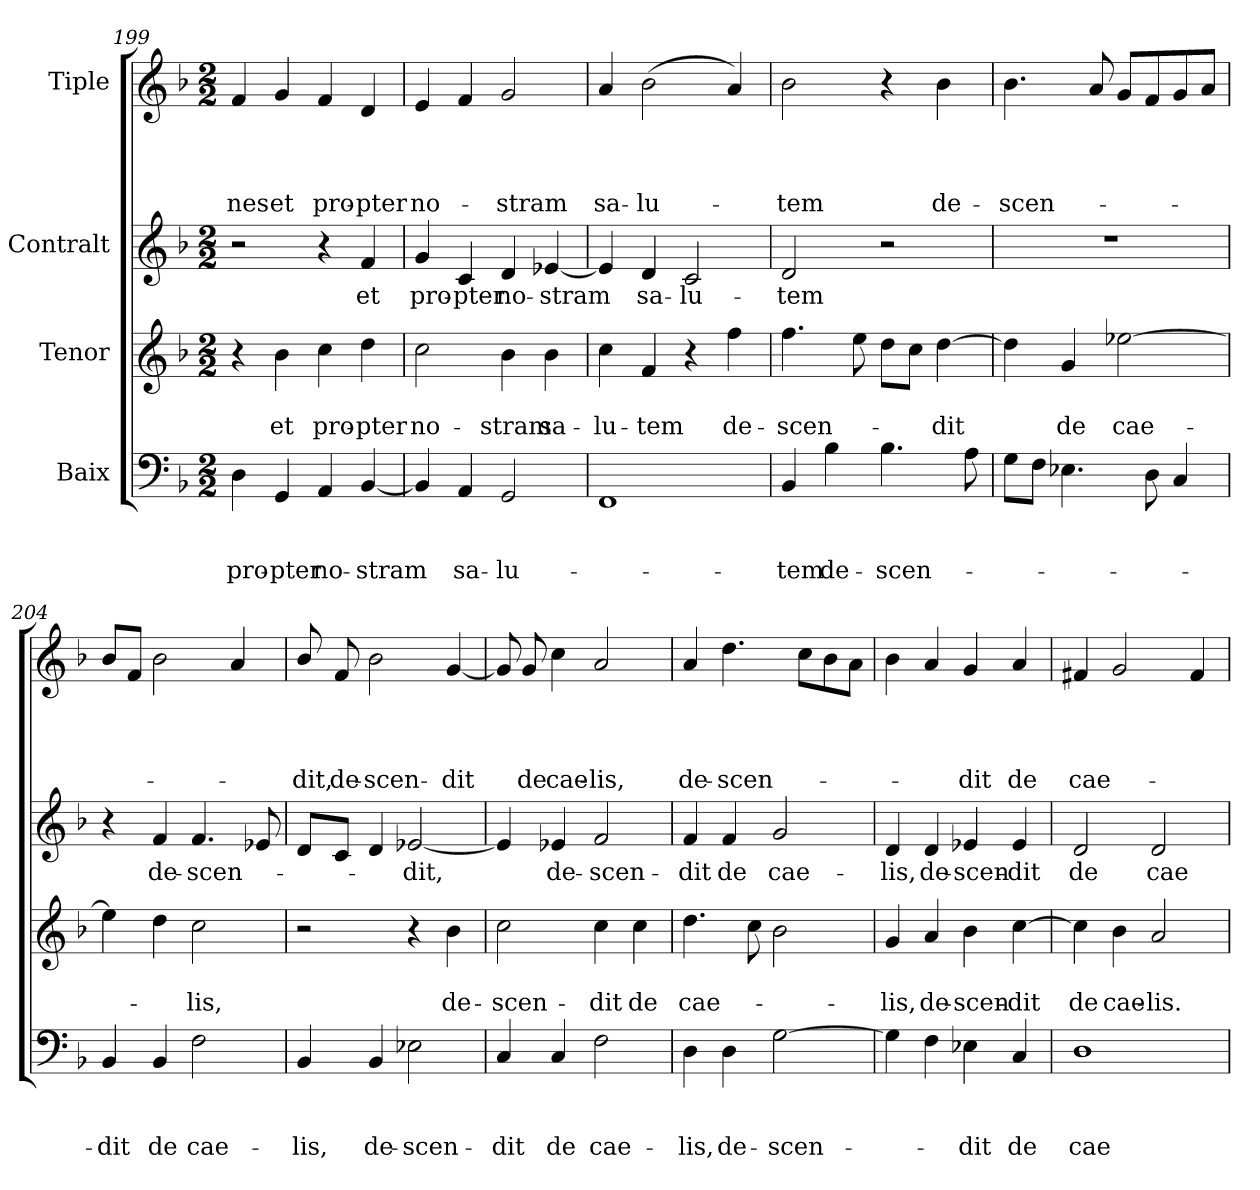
**kern	**text	**text	**text	**kern	**text	**text	**kern	**text	**kern	**text	**text	**text	**text
*part4	*part4	*part4	*part4	*part3	*part3	*part3	*part2	*part2	*part1	*part1	*part1	*part1	*part1
*staff4	*staff4	*staff4	*staff4	*staff3	*staff3	*staff3	*staff2	*staff2	*staff1	*staff1	*staff1	*staff1	*staff1
*I"Baix	*	*	*	*I"Tenor	*	*	*I"Contralt	*	*I"Tiple	*	*	*	*
*clefF4	*	*	*	*clefG2	*	*	*clefG2	*	*clefG2	*	*	*	*
*k[b-]	*	*	*	*k[b-]	*	*	*k[b-]	*	*k[b-]	*	*	*	*
*F:	*	*	*	*F:	*	*	*F:	*	*F:	*	*	*	*
*M2/2	*	*	*	*M2/2	*	*	*M2/2	*	*M2/2	*	*	*	*
=199	=199	=199	=199	=199	=199	=199	=199	=199	=199	=199	=199	=199	=199
!	!	!	!LO:LY:b	!	!	!	!	!	!	!	!	!	!LO:LY:b
4D\	.	.	pro-	4r	.	.	2r	.	4f/	.	.	.	-nes
!	!	!	!LO:LY:b	!	!	!LO:LY:b	!	!	!	!	!	!	!LO:LY:b
4GG/	.	.	-pter	4b-\	.	et	.	.	4g/	.	.	.	et
!	!	!	!LO:LY:b	!	!	!LO:LY:b	!	!	!	!	!	!	!LO:LY:b
4AA/	.	.	no-	4cc\	.	pro-	4r	.	4f/	.	.	.	pro-
!	!	!	!LO:LY:b	!	!	!LO:LY:b	!	!LO:LY:b	!	!	!	!	!LO:LY:b
[<4BB-/	.	.	-stram	4dd\	.	-pter	4f/	et	4d/	.	.	.	-pter
=200	=200	=200	=200	=200	=200	=200	=200	=200	=200	=200	=200	=200	=200
!	!	!	!	!	!	!LO:LY:b	!	!LO:LY:b	!	!	!	!	!LO:LY:b
4BB-/]	.	.	.	2cc\	.	no-	4g/	pro-	4e/	.	.	.	no-
!	!	!	!LO:LY:b	!	!	!	!	!LO:LY:b	!	!	!	!	!
4AA/	.	.	sa-	.	.	.	4c/	-pter	4f/	.	.	.	.
!	!	!	!LO:LY:b	!	!	!LO:LY:b	!	!LO:LY:b	!	!	!	!	!LO:LY:b
2GG/	.	.	-lu-	4b-\	.	-stram	4d/	no-	2g/	.	.	.	-stram
!	!	!	!	!	!	!LO:LY:b	!	!LO:LY:b	!	!	!	!	!
.	.	.	.	4b-\	.	sa-	[<4e-X/	-stram	.	.	.	.	.
!!LO:LB:g=z
=201	=201	=201	=201	=201	=201	=201	=201	=201	=201	=201	=201	=201	=201
!	!	!	!	!	!	!LO:LY:b	!	!	!	!	!	!	!LO:LY:b
1FF	.	.	.	4cc\	.	-lu-	4e-/]	.	4a/	.	.	.	sa-
!	!	!	!	!	!	!LO:LY:b	!	!LO:LY:b	!	!	!	!	!LO:LY:b
.	.	.	.	4f/	.	-tem	4d/	sa-	(>2b-\	.	.	.	-lu-
!	!	!	!	!	!	!	!	!LO:LY:b	!	!	!	!	!
.	.	.	.	4r	.	.	2c/	-lu-	.	.	.	.	.
!	!	!	!	!	!	!LO:LY:b	!	!	!	!	!	!	!
.	.	.	.	4ff\	.	de-	.	.	4a/)	.	.	.	.
=202	=202	=202	=202	=202	=202	=202	=202	=202	=202	=202	=202	=202	=202
!	!	!	!LO:LY:b	!	!	!LO:LY:b	!	!LO:LY:b	!	!	!	!	!LO:LY:b
4BB-/	.	.	-tem	4.ff\	.	-scen-	2d/	-tem	2b-\	.	.	.	-tem
!	!	!	!LO:LY:b	!	!	!	!	!	!	!	!	!	!
4B-\	.	.	de-	.	.	.	.	.	.	.	.	.	.
.	.	.	.	8ee\	.	.	.	.	.	.	.	.	.
!	!	!	!LO:LY:b	!	!	!	!	!	!	!	!	!	!
4.B-\	.	.	-scen-	8dd\L	.	.	2r	.	4r	.	.	.	.
.	.	.	.	8cc\J	.	.	.	.	.	.	.	.	.
!	!	!	!	!	!	!LO:LY:b	!	!	!	!	!	!	!LO:LY:b
.	.	.	.	[>4dd\	.	-dit	.	.	4b-\	.	.	.	de-
8A\	.	.	.	.	.	.	.	.	.	.	.	.	.
=203	=203	=203	=203	=203	=203	=203	=203	=203	=203	=203	=203	=203	=203
!	!	!	!	!	!	!	!	!	!	!	!	!	!LO:LY:b
8G\L	.	.	.	4dd\]	.	.	1r	.	4.b-\	.	.	.	-scen-
8F\J	.	.	.	.	.	.	.	.	.	.	.	.	.
!	!	!	!	!	!	!LO:LY:b	!	!	!	!	!	!	!
4.E-X\	.	.	.	4g/	.	de	.	.	.	.	.	.	.
.	.	.	.	.	.	.	.	.	8a/	.	.	.	.
!	!	!	!	!	!	!LO:LY:b	!	!	!	!	!	!	!
.	.	.	.	[>2ee-X\	.	cae-	.	.	8g/L	.	.	.	.
8D\	.	.	.	.	.	.	.	.	8f/	.	.	.	.
4C/	.	.	.	.	.	.	.	.	8g/	.	.	.	.
.	.	.	.	.	.	.	.	.	8a/J	.	.	.	.
=204	=204	=204	=204	=204	=204	=204	=204	=204	=204	=204	=204	=204	=204
!	!	!	!LO:LY:b	!	!	!	!	!	!	!	!	!	!
4BB-/	.	.	-dit	4ee-\]	.	.	4r	.	8b-/L	.	.	.	.
.	.	.	.	.	.	.	.	.	8f/J	.	.	.	.
!	!	!	!LO:LY:b	!	!	!	!	!LO:LY:b	!	!	!	!	!
4BB-/	.	.	de	4dd\	.	.	4f/	de-	2b-\	.	.	.	.
!	!	!	!LO:LY:b	!	!	!LO:LY:b	!	!LO:LY:b	!	!	!	!	!
2F\	.	.	cae-	2cc\	.	-lis,	4.f/	-scen-	.	.	.	.	.
.	.	.	.	.	.	.	.	.	4a/	.	.	.	.
.	.	.	.	.	.	.	8e-X/	.	.	.	.	.	.
=205	=205	=205	=205	=205	=205	=205	=205	=205	=205	=205	=205	=205	=205
!	!	!	!LO:LY:b	!	!	!	!	!	!	!	!	!	!LO:LY:b
4BB-/	.	.	-lis,	2r	.	.	8d/L	.	8b-/	.	.	.	-dit,
!	!	!	!	!	!	!	!	!	!	!	!	!	!LO:LY:b
.	.	.	.	.	.	.	8c/J	.	8f/	.	.	.	de-
!	!	!	!LO:LY:b	!	!	!	!	!	!	!	!	!	!LO:LY:b
4BB-/	.	.	de-	.	.	.	4d/	.	2b-\	.	.	.	-scen-
!	!	!	!LO:LY:b	!	!	!	!	!LO:LY:b	!	!	!	!	!
2E-X\	.	.	-scen-	4r	.	.	[<2e-X/	-dit,	.	.	.	.	.
!	!	!	!	!	!	!LO:LY:b	!	!	!	!	!	!	!LO:LY:b
.	.	.	.	4b-\	.	de-	.	.	[>4g/	.	.	.	-dit
=206	=206	=206	=206	=206	=206	=206	=206	=206	=206	=206	=206	=206	=206
!	!	!	!LO:LY:b	!	!	!LO:LY:b	!	!	!	!	!	!	!
4C/	.	.	-dit	2cc\	.	-scen-	4e-/]	.	8g/]	.	.	.	.
!	!	!	!	!	!	!	!	!	!	!	!	!	!LO:LY:b
.	.	.	.	.	.	.	.	.	8g/	.	.	.	de
!	!	!	!LO:LY:b	!	!	!	!	!LO:LY:b	!	!	!	!	!LO:LY:b
4C/	.	.	de	.	.	.	4e-X/	de-	4cc\	.	.	.	cae-
!	!	!	!LO:LY:b	!	!	!LO:LY:b	!	!LO:LY:b	!	!	!	!	!LO:LY:b
2F\	.	.	cae-	4cc\	.	-dit	2f/	-scen-	2a/	.	.	.	-lis,
!	!	!	!	!	!	!LO:LY:b	!	!	!	!	!	!	!
.	.	.	.	4cc\	.	de	.	.	.	.	.	.	.
!!LO:LB:g=z
=207	=207	=207	=207	=207	=207	=207	=207	=207	=207	=207	=207	=207	=207
!	!	!	!LO:LY:b	!	!	!LO:LY:b	!	!LO:LY:b	!	!	!	!	!LO:LY:b
4D\	.	.	-lis,	4.dd\	.	cae-	4f/	-dit	4a/	.	.	.	de-
!	!	!	!LO:LY:b	!	!	!	!	!LO:LY:b	!	!	!	!	!LO:LY:b
4D\	.	.	de-	.	.	.	4f/	de	4.dd\	.	.	.	-scen-
.	.	.	.	8cc\	.	.	.	.	.	.	.	.	.
!	!	!	!LO:LY:b	!	!	!	!	!LO:LY:b	!	!	!	!	!
[>2G\	.	.	-scen-	2b-\	.	.	2g/	cae-	.	.	.	.	.
.	.	.	.	.	.	.	.	.	8cc\L	.	.	.	.
.	.	.	.	.	.	.	.	.	8b-\	.	.	.	.
.	.	.	.	.	.	.	.	.	8a\J	.	.	.	.
=208	=208	=208	=208	=208	=208	=208	=208	=208	=208	=208	=208	=208	=208
!	!	!	!	!	!	!LO:LY:b	!	!LO:LY:b	!	!	!	!	!
4G\]	.	.	.	4g/	.	-lis,	4d/	-lis,	4b-\	.	.	.	.
!	!	!	!	!	!	!LO:LY:b	!	!LO:LY:b	!	!	!	!	!
4F\	.	.	.	4a/	.	de-	4d/	de-	4a/	.	.	.	.
!	!	!	!LO:LY:b	!	!	!LO:LY:b	!	!LO:LY:b	!	!	!	!	!LO:LY:b
4E-X\	.	.	-dit	4b-\	.	-scen-	4e-X/	-scen-	4g/	.	.	.	-dit
!	!	!	!LO:LY:b	!	!	!LO:LY:b	!	!LO:LY:b	!	!	!	!	!LO:LY:b
4C/	.	.	de	[>4cc\	.	-dit	4e-/	-dit	4a/	.	.	.	de
=209	=209	=209	=209	=209	=209	=209	=209	=209	=209	=209	=209	=209	=209
!	!	!	!LO:LY:b	!	!	!LO:LY:b	!	!LO:LY:b	!	!	!	!	!LO:LY:b
1D	.	.	cae-	4cc\]	.	de	2d/	de	4f#X/	.	.	.	cae-
!	!	!	!	!	!	!LO:LY:b	!	!	!	!	!	!	!
.	.	.	.	4b-\	.	cae-	.	.	2g/	.	.	.	.
!	!	!	!	!	!	!LO:LY:b	!	!LO:LY:b	!	!	!	!	!
.	.	.	.	2a/	.	-lis.	2d/	cae-	.	.	.	.	.
.	.	.	.	.	.	.	.	.	4f#/	.	.	.	.
=	=	=	=	=	=	=	=	=	=	=	=	=	=
*-	*-	*-	*-	*-	*-	*-	*-	*-	*-	*-	*-	*-	*-
